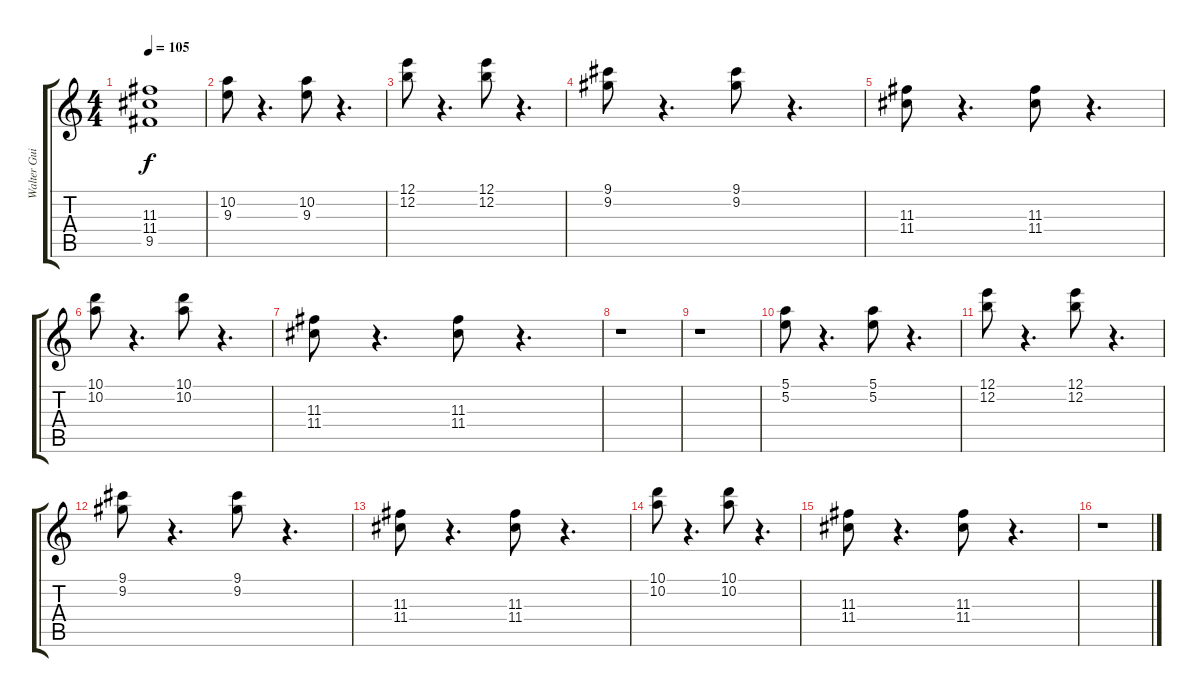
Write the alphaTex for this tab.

\track ("Walter Guiardino" "Walter Gui") {instrument distortionguitar}
\staff {score tabs}
\tuning (E4 B3 G3 D3 A2 E2) {hide}
\ts (4 4)
\tempo 105
\clef g2
\ks c
(11.3 11.4 9.5).1{dy f} |
(10.2 9.3).8 r.4{d} (10.2 9.3).8 r.4{d} |
(12.1 12.2).8 r.4{d} (12.1 12.2).8 r.4{d} |
(9.1 9.2).8 r.4{d} (9.1 9.2).8 r.4{d} |
(11.3 11.4).8 r.4{d} (11.3 11.4).8 r.4{d} |
(10.1 10.2).8 r.4{d} (10.1 10.2).8 r.4{d} |
(11.3 11.4).8 r.4{d} (11.3 11.4).8 r.4{d} |
r.1 |
r.1 |
(5.1 5.2).8 r.4{d} (5.1 5.2).8 r.4{d} |
(12.1 12.2).8 r.4{d} (12.1 12.2).8 r.4{d} |
(9.1 9.2).8 r.4{d} (9.1 9.2).8 r.4{d} |
(11.3 11.4).8 r.4{d} (11.3 11.4).8 r.4{d} |
(10.1 10.2).8 r.4{d} (10.1 10.2).8 r.4{d} |
(11.3 11.4).8 r.4{d} (11.3 11.4).8 r.4{d} |
r.1
